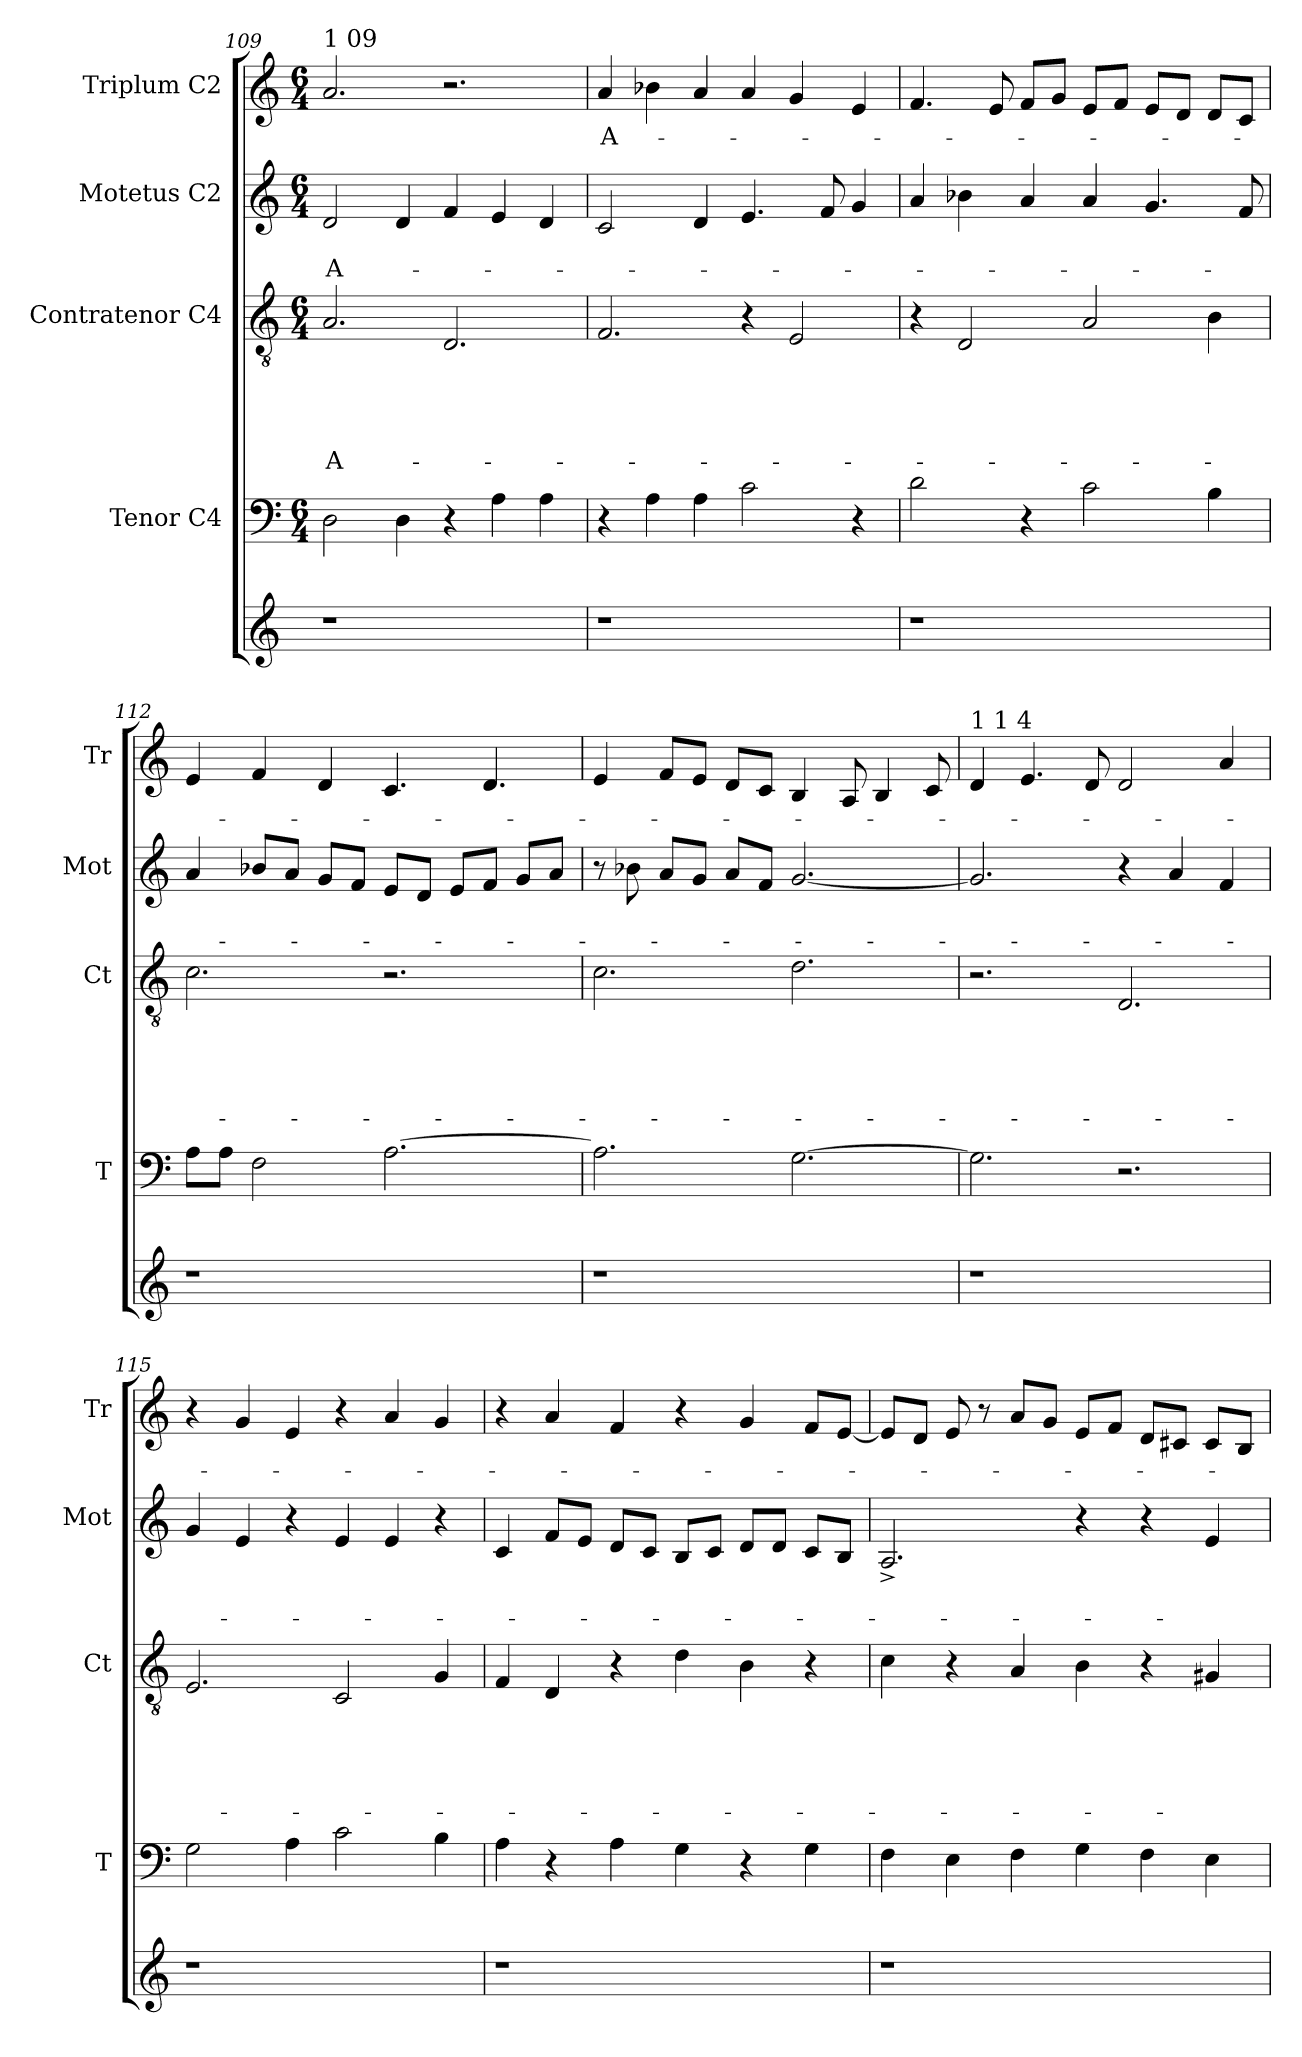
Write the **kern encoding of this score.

**kern	**kern	**kern	**text	**text	**text	**text	**text	**kern	**text	**text	**kern	**text
*part5	*part4	*part3	*part3	*part3	*part3	*part3	*part3	*part2	*part2	*part2	*part1	*part1
*staff5	*staff4	*staff3	*staff3	*staff3	*staff3	*staff3	*staff3	*staff2	*staff2	*staff2	*staff1	*staff1
*	*I"Tenor C4	*I"Contratenor C4	*	*	*	*	*	*I"Motetus C2	*	*	*I"Triplum C2	*
*	*I'T	*I'Ct	*	*	*	*	*	*I'Mot	*	*	*I'Tr	*
!!LO:LB:g=z
*clefG2	*clefF4	*clefGv2	*	*	*	*	*	*clefG2	*	*	*clefG2	*
*k[]	*k[]	*k[]	*	*	*	*	*	*k[]	*	*	*k[]	*
*C:	*C:	*C:	*	*	*	*	*	*C:	*	*	*C:	*
*	*M6/4	*M6/4	*	*	*	*	*	*M6/4	*	*	*M6/4	*
=109	=109	=109	=109	=109	=109	=109	=109	=109	=109	=109	=109	=109
!	!	!	!	!	!	!	!	!	!	!	!LO:TX:a:t=1 09	!
!	!	!	!	!	!	!	!LO:LY:b	!	!	!LO:LY:b	!	!
1r	2D\	2.A/	.	.	.	.	A-	2d/	.	A-	2.a/	.
.	4D\	.	.	.	.	.	.	4d/	.	.	.	.
.	4r	2.D/	.	.	.	.	.	4f/	.	.	2.r	.
2ryy	4A\	.	.	.	.	.	.	4e/	.	.	.	.
.	4A\	.	.	.	.	.	.	4d/	.	.	.	.
=110	=110	=110	=110	=110	=110	=110	=110	=110	=110	=110	=110	=110
!	!	!	!	!	!	!	!	!	!	!	!	!LO:LY:b
1r	4r	2.F/	.	.	.	.	.	2c/	.	.	4a/	A-
.	4A\	.	.	.	.	.	.	.	.	.	4b-\	.
.	4A\	.	.	.	.	.	.	4d/	.	.	4a/	.
.	2c\	4r	.	.	.	.	.	4.e/	.	.	4a/	.
2ryy	.	2E/	.	.	.	.	.	.	.	.	4g/	.
.	.	.	.	.	.	.	.	8f/	.	.	.	.
.	4r	.	.	.	.	.	.	4g/	.	.	4e/	.
=111	=111	=111	=111	=111	=111	=111	=111	=111	=111	=111	=111	=111
1r	2d\	4r	.	.	.	.	.	4a/	.	.	4.f/	.
.	.	2D/	.	.	.	.	.	4b-\	.	.	.	.
.	.	.	.	.	.	.	.	.	.	.	8e/	.
.	4r	.	.	.	.	.	.	4a/	.	.	8f/L	.
.	.	.	.	.	.	.	.	.	.	.	8g/J	.
.	2c\	2A/	.	.	.	.	.	4a/	.	.	8e/L	.
.	.	.	.	.	.	.	.	.	.	.	8f/J	.
2ryy	.	.	.	.	.	.	.	4.g/	.	.	8e/L	.
.	.	.	.	.	.	.	.	.	.	.	8d/J	.
.	4B\	4B\	.	.	.	.	.	.	.	.	8d/L	.
.	.	.	.	.	.	.	.	8f/	.	.	8c/J	.
=112	=112	=112	=112	=112	=112	=112	=112	=112	=112	=112	=112	=112
1r	8A\L	2.c\	.	.	.	.	.	4a/	.	.	4e/	.
.	8A\J	.	.	.	.	.	.	.	.	.	.	.
.	2F\	.	.	.	.	.	.	8b-X/L	.	.	4f/	.
.	.	.	.	.	.	.	.	8a/J	.	.	.	.
.	.	.	.	.	.	.	.	8g/L	.	.	4d/	.
.	.	.	.	.	.	.	.	8f/J	.	.	.	.
.	[>2.A\	2.r	.	.	.	.	.	8e/L	.	.	4.c/	.
.	.	.	.	.	.	.	.	8d/J	.	.	.	.
2ryy	.	.	.	.	.	.	.	8e/L	.	.	.	.
.	.	.	.	.	.	.	.	8f/J	.	.	4.d/	.
.	.	.	.	.	.	.	.	8g/L	.	.	.	.
.	.	.	.	.	.	.	.	8a/J	.	.	.	.
=113	=113	=113	=113	=113	=113	=113	=113	=113	=113	=113	=113	=113
1r	2.A\]	2.c\	.	.	.	.	.	8r	.	.	4e/	.
.	.	.	.	.	.	.	.	8b-X\	.	.	.	.
.	.	.	.	.	.	.	.	8a/L	.	.	8f/L	.
.	.	.	.	.	.	.	.	8g/J	.	.	8e/J	.
.	.	.	.	.	.	.	.	8a/L	.	.	8d/L	.
.	.	.	.	.	.	.	.	8f/J	.	.	8c/J	.
.	[<2.G\	2.d\	.	.	.	.	.	[<2.g/	.	.	4B/	.
2ryy	.	.	.	.	.	.	.	.	.	.	8A/	.
.	.	.	.	.	.	.	.	.	.	.	4B/	.
.	.	.	.	.	.	.	.	.	.	.	8c/	.
!!LO:LB:g=z
=114	=114	=114	=114	=114	=114	=114	=114	=114	=114	=114	=114	=114
!	!	!	!	!	!	!	!	!	!	!	!LO:TX:a:t=1 1 4	!
1r	2.G\]	2.r	.	.	.	.	.	2.g/]	.	.	4d/	.
.	.	.	.	.	.	.	.	.	.	.	4.e/	.
.	.	.	.	.	.	.	.	.	.	.	8d/	.
.	2.r	2.D/	.	.	.	.	.	4r	.	.	2d/	.
2ryy	.	.	.	.	.	.	.	4a/	.	.	.	.
.	.	.	.	.	.	.	.	4f/	.	.	4a/	.
=115	=115	=115	=115	=115	=115	=115	=115	=115	=115	=115	=115	=115
1r	2G\	2.E/	.	.	.	.	.	4g/	.	.	4r	.
.	.	.	.	.	.	.	.	4e/	.	.	4g/	.
.	4A\	.	.	.	.	.	.	4r	.	.	4e/	.
.	2c\	2C/	.	.	.	.	.	4e/	.	.	4r	.
2ryy	.	.	.	.	.	.	.	4e/	.	.	4a/	.
.	4B\	4G/	.	.	.	.	.	4r	.	.	4g/	.
=116	=116	=116	=116	=116	=116	=116	=116	=116	=116	=116	=116	=116
1r	4A\	4F/	.	.	.	.	.	4c/	.	.	4r	.
.	4r	4D/	.	.	.	.	.	8f/L	.	.	4a/	.
.	.	.	.	.	.	.	.	8e/J	.	.	.	.
.	4A\	4r	.	.	.	.	.	8d/L	.	.	4f/	.
.	.	.	.	.	.	.	.	8c/J	.	.	.	.
.	4G\	4d\	.	.	.	.	.	8B/L	.	.	4r	.
.	.	.	.	.	.	.	.	8c/J	.	.	.	.
2ryy	4r	4B\	.	.	.	.	.	8d/L	.	.	4g/	.
.	.	.	.	.	.	.	.	8d/J	.	.	.	.
.	4G\	4r	.	.	.	.	.	8c/L	.	.	8f/L	.
.	.	.	.	.	.	.	.	8B/J	.	.	[<8e/J	.
=117	=117	=117	=117	=117	=117	=117	=117	=117	=117	=117	=117	=117
1r	4F\	4c\	.	.	.	.	.	2.A^</	.	.	8e/L]	.
.	.	.	.	.	.	.	.	.	.	.	8d/J	.
.	4E\	4r	.	.	.	.	.	.	.	.	8e/	.
.	.	.	.	.	.	.	.	.	.	.	8r	.
.	4F\	4A/	.	.	.	.	.	.	.	.	8a/L	.
.	.	.	.	.	.	.	.	.	.	.	8g/J	.
.	4G\	4B\	.	.	.	.	.	4r	.	.	8e/L	.
.	.	.	.	.	.	.	.	.	.	.	8f/J	.
2ryy	4F\	4r	.	.	.	.	.	4r	.	.	8d/L	.
.	.	.	.	.	.	.	.	.	.	.	8c#X/J	.
.	4E\	4G#X/	.	.	.	.	.	4e/	.	.	8c#/L	.
.	.	.	.	.	.	.	.	.	.	.	8B/J	.
=	=	=	=	=	=	=	=	=	=	=	=	=
*-	*-	*-	*-	*-	*-	*-	*-	*-	*-	*-	*-	*-
